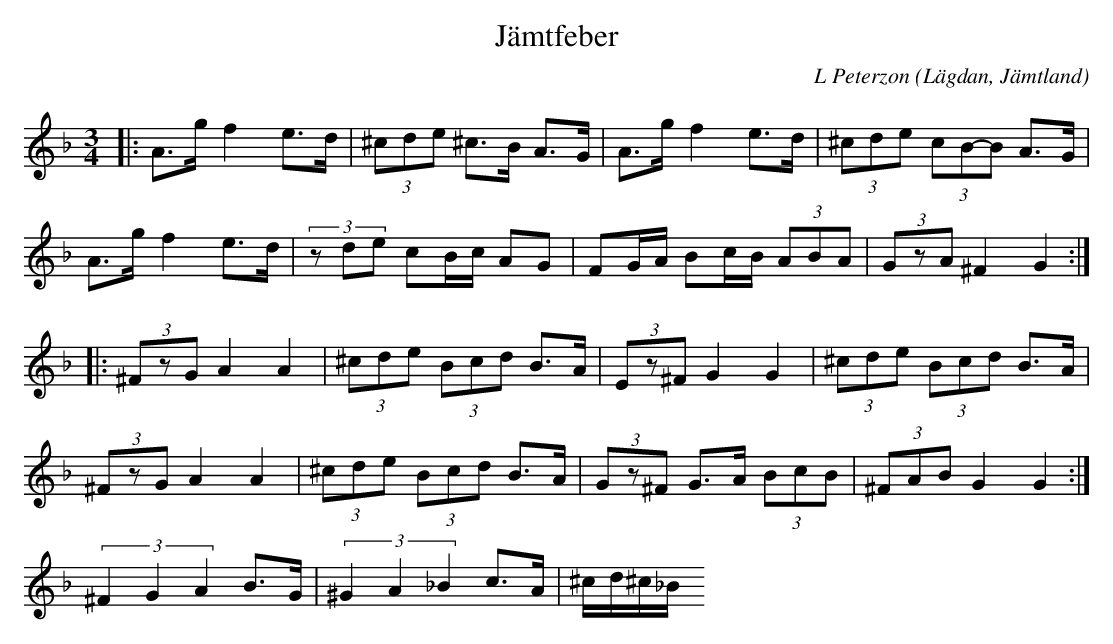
X:1
T:Jämtfeber
C: L Peterzon
O:Lägdan, Jämtland
M:3/4
L:1/8
K:Dm
|: A>g f2 e>d|(3^cde ^c>B A>G|A>g f2 e>d|(3^cde (3cB-B A>G|
A>g f2 e>d|(3zde cB/c/ AG|FG/A/ Bc/B/ (3ABA|(3GzA ^F2 G2:|
|:(3^FzG A2 A2|(3^cde (3Bcd B>A|(3Ez^F G2 G2|(3^cde (3Bcd B>A|
(3^FzG A2 A2|(3^cde (3Bcd B>A| (3Gz^F G>A (3BcB|(3^FAB G2 G2:|
(3^F2G2A2 B>G|(3^G2A2_B2 c>A|^c/d/^c/_B/
